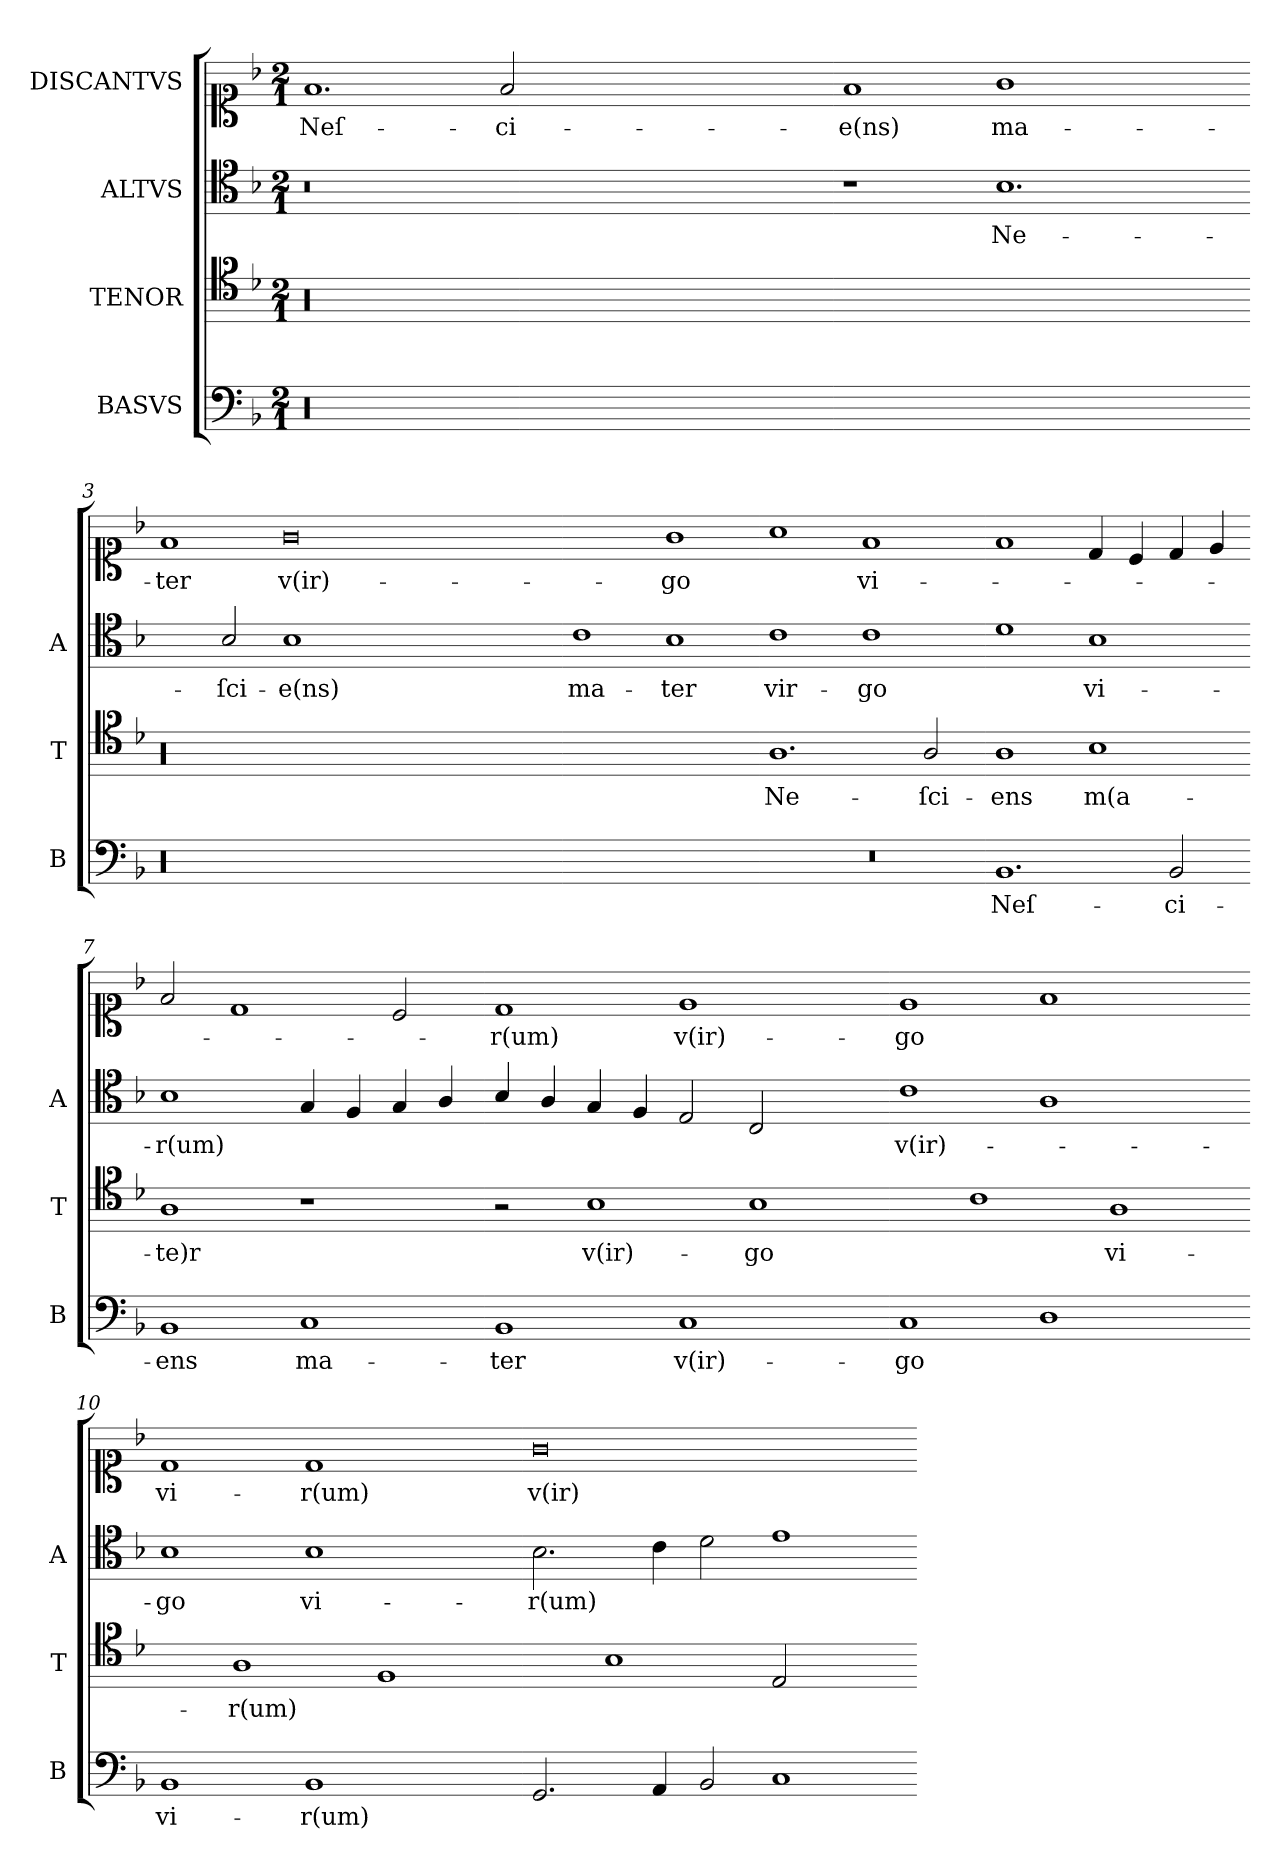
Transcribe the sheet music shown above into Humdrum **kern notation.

**kern	**text	**kern	**text	**kern	**text	**kern	**text
*part4	*part4	*part3	*part3	*part2	*part2	*part1	*part1
*staff4	*staff4	*staff3	*staff3	*staff2	*staff2	*staff1	*staff1
*I"BASVS	*	*I"TENOR	*	*I"ALTVS	*	*I"DISCANTVS	*
*I'B	*	*I'T	*	*I'A	*	*	*
*clefF4	*	*clefC5	*	*clefC4	*	*clefC1	*
*k[b-]	*	*k[b-]	*	*k[b-]	*	*k[b-]	*
*M2/1	*	*M2/1	*	*M2/1	*	*M2/1	*
=1	=1	=1	=1	=1	=1	=1	=1
00r	.	00r	.	0r	.	1.f	Neſ-
.	.	.	.	.	.	2f/	-ci-
.	.	.	.	0ryy	.	0ryy	.
=2-	=2-	=2-	=2-	=2-	=2-	=2-	=2-
0ryy	.	0ryy	.	1r	.	1f	-e(ns)
.	.	.	.	1.B-	Ne-	1g	ma-
2ryy	.	2ryy	.	.	.	2ryy	.
=3-	=3-	=3-	=3-	=3-	=3-	=3-	=3-
00r	.	00r	.	2ryy	.	1f	-ter
.	.	.	.	2B-/	-ſci-	.	.
.	.	.	.	1B-	-e(ns)	0g	v(ir)-
.	.	.	.	0ryy	.	.	.
.	.	.	.	.	.	1ryy	.
=4-	=4-	=4-	=4-	=4-	=4-	=4-	=4-
0ryy	.	0ryy	.	1c	ma-	1ryy	.
.	.	.	.	1B-	-ter	1g	-go
=5-	=5-	=5-	=5-	=5-	=5-	=5-	=5-
0r	.	1.F	Ne-	1c	vir-	1a	.
.	.	.	.	1c	-go	1f	vi-
.	.	2F/	-ſci-	.	.	.	.
=6-	=6-	=6-	=6-	=6-	=6-	=6-	=6-
1.BB-	Neſ-	1F	-ens	1d	.	1f	.
.	.	1G	m(a-	1B-	vi-	4d/	.
.	.	.	.	.	.	4c/	.
2BB-/	-ci-	.	.	.	.	4d/	.
.	.	.	.	.	.	4e/	.
=7-	=7-	=7-	=7-	=7-	=7-	=7-	=7-
1BB-	-ens	1F	-te)r	1B-	-r(um)	2f/	.
.	.	.	.	.	.	1d	.
1C	ma-	1r	.	4G/	.	.	.
.	.	.	.	4F/	.	.	.
.	.	.	.	4G/	.	2c/	.
.	.	.	.	4A/	.	.	.
=8-	=8-	=8-	=8-	=8-	=8-	=8-	=8-
1BB-	-ter	2r	.	4B-/	.	1d	-r(um)
.	.	.	.	4A/	.	.	.
.	.	1G	v(ir)-	4G/	.	.	.
.	.	.	.	4F/	.	.	.
1C	v(ir)-	.	.	2E/	.	1e	v(ir)-
.	.	1G\	-go	2C/	.	.	.
2ryy	.	.	.	2ryy	.	2ryy	.
=9-	=9-	=9-	=9-	=9-	=9-	=9-	=9-
1C	-go	2ryy	.	1c	v(ir)-	1e	-go
.	.	1A	.	.	.	.	.
1D	.	.	.	1A	.	1f	.
.	.	1F\	vi-	.	.	.	.
2ryy	.	.	.	2ryy	.	2ryy	.
=10-	=10-	=10-	=10-	=10-	=10-	=10-	=10-
1BB-	vi-	2ryy	.	1B-	-go	1d	vi-
.	.	1F	-r(um)	.	.	.	.
1BB-	-r(um)	.	.	1B-	vi-	1d	-r(um)
.	.	1D/	.	.	.	.	.
2ryy	.	.	.	2ryy	.	2ryy	.
=11-	=11-	=11-	=11-	=11-	=11-	=11-	=11-
2.GG/	.	2ryy	.	2.B-\	-r(um)	0g	v(ir)-
.	.	1G	.	.	.	.	.
4AA/	.	.	.	4c\	.	.	.
2BB-/	.	.	.	2d\	.	.	.
1C/	.	2C/	.	1e\	.	.	.
.	.	2ryy	.	.	.	2ryy	.
=-	=-	=-	=-	=-	=-	=-	=-
*-	*-	*-	*-	*-	*-	*-	*-
